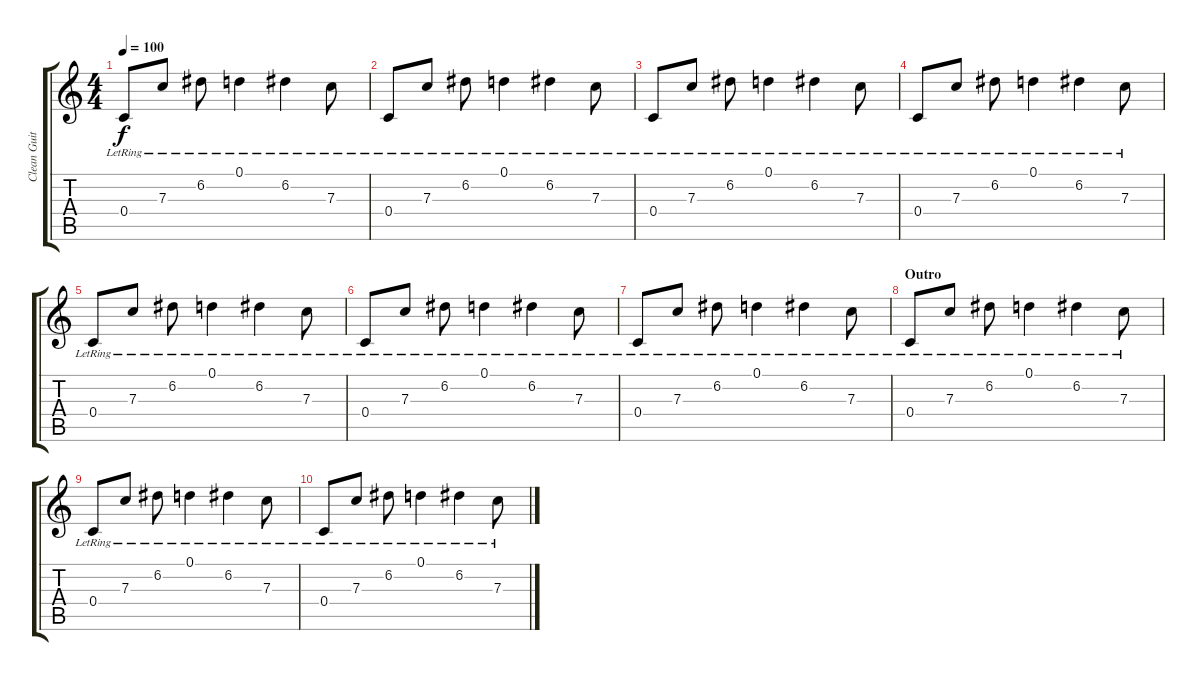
\track ("Clean Guitar + Fills" "Clean Guit") {instrument acousticguitarsteel}
\staff {score tabs}
\tuning (D4 A3 F3 C3 G2 D2) {hide}
\ts (4 4)
\tempo 100
\clef g2
\ks c
0.4{lr}.8{dy f} 7.3{lr}.8 6.2{lr}.8 0.1{lr}.4 6.2{lr}.4 7.3{lr}.8 |
0.4{lr}.8 7.3{lr}.8 6.2{lr}.8 0.1{lr}.4 6.2{lr}.4 7.3{lr}.8 |
0.4{lr}.8 7.3{lr}.8 6.2{lr}.8 0.1{lr}.4 6.2{lr}.4 7.3{lr}.8 |
0.4{lr}.8 7.3{lr}.8 6.2{lr}.8 0.1{lr}.4 6.2{lr}.4 7.3{lr}.8 |
0.4{lr}.8 7.3{lr}.8 6.2{lr}.8 0.1{lr}.4 6.2{lr}.4 7.3{lr}.8 |
0.4{lr}.8 7.3{lr}.8 6.2{lr}.8 0.1{lr}.4 6.2{lr}.4 7.3{lr}.8 |
0.4{lr}.8 7.3{lr}.8 6.2{lr}.8 0.1{lr}.4 6.2{lr}.4 7.3{lr}.8 |
\section ("" "Outro")
0.4{lr}.8 7.3{lr}.8 6.2{lr}.8 0.1{lr}.4 6.2{lr}.4 7.3{lr}.8 |
0.4{lr}.8 7.3{lr}.8 6.2{lr}.8 0.1{lr}.4 6.2{lr}.4 7.3{lr}.8 |
0.4{lr}.8 7.3{lr}.8 6.2{lr}.8 0.1{lr}.4 6.2{lr}.4 7.3{lr}.8
